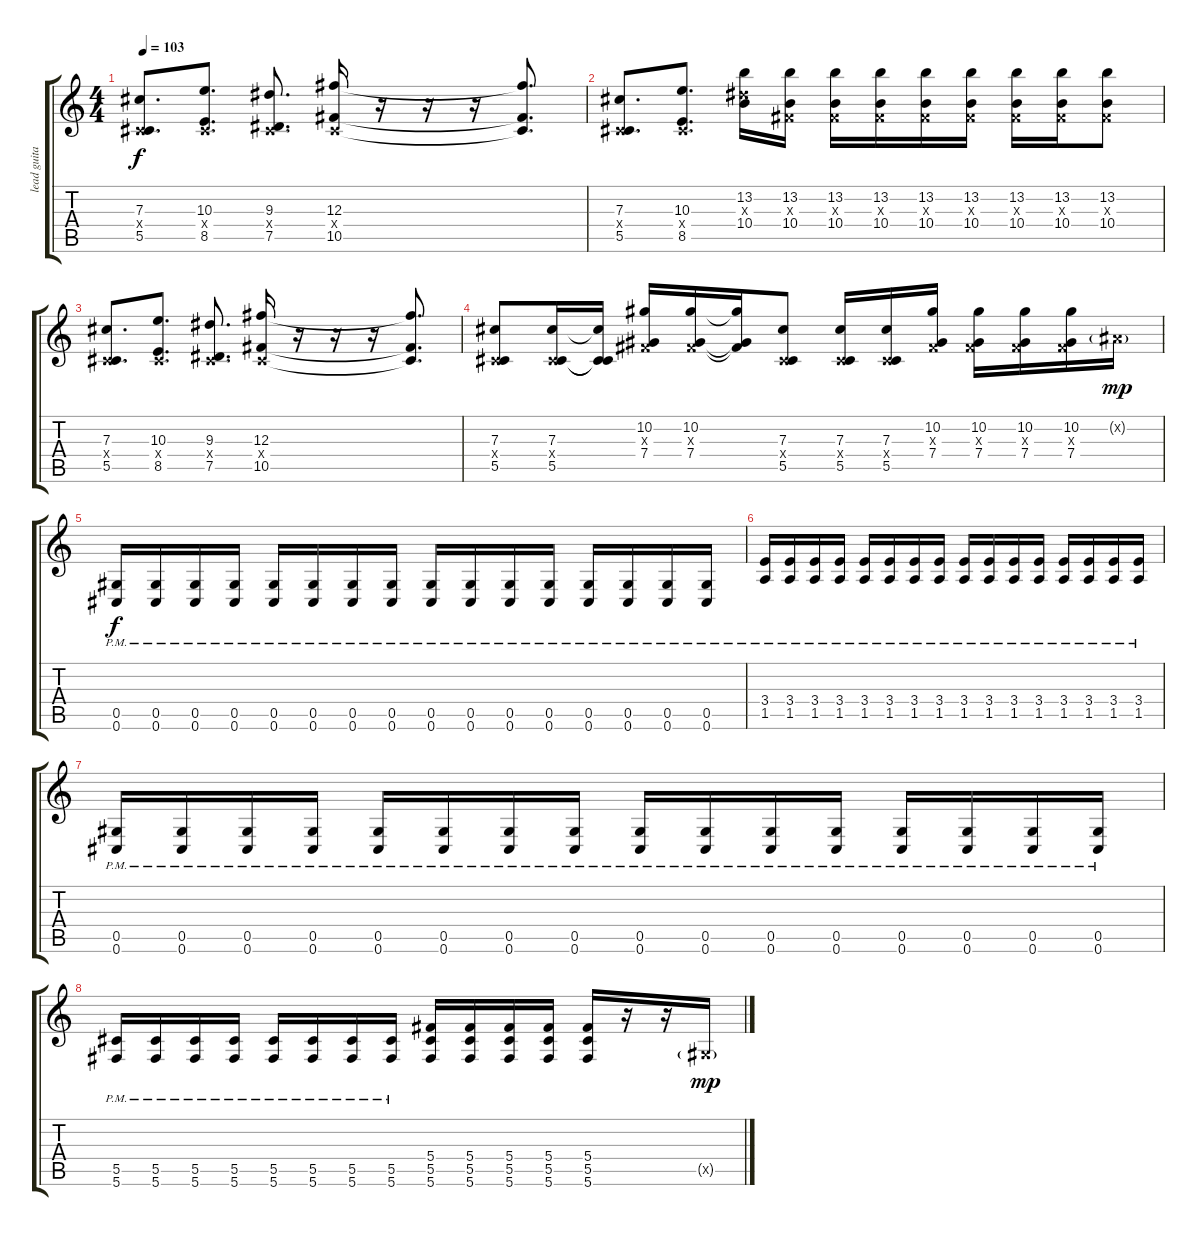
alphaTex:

\track ("lead guitar" "lead guita") {instrument distortionguitar}
\staff {score tabs}
\tuning (Eb4 Bb3 Gb3 Db3 Ab2 Db2) {hide}
\ts (4 4)
\tempo 103
\clef g2
\ks c
(7.3 0.4{x} 5.5).8{d dy f} (10.3 0.4{x} 8.5).8{d} (9.3 0.4{x} 7.5).8{d} (12.3 0.4{x} 10.5).16 r.16 r.16 r.16 (12.3{t} 0.4{t} 10.5{t}).8{d} |
(7.3 0.4{x} 5.5).8{d} (10.3 0.4{x} 8.5).8{d} (13.2 9.3{x} 10.4).16 (13.2 0.3{x} 10.4).16 (13.2 0.3{x} 10.4).16 (13.2 0.3{x} 10.4).16 (13.2 0.3{x} 10.4).16 (13.2 0.3{x} 10.4).16 (13.2 0.3{x} 10.4).16 (13.2 0.3{x} 10.4).16 (13.2 0.3{x} 10.4).8 |
(7.3 0.4{x} 5.5).8{d} (10.3 0.4{x} 8.5).8{d} (9.3 0.4{x} 7.5).8{d} (12.3 0.4{x} 10.5).16 r.16 r.16 r.16 (12.3{t} 0.4{t} 10.5{t}).8{d} |
(7.3 0.4{x} 5.5).8 (7.3 0.4{x} 5.5).16 (7.3{t} 0.4{t} 5.5{t}).16 (10.2 0.3{x} 7.4).16 (10.2 0.3{x} 7.4).16 (10.2{t} 0.3{t} 7.4{t}).16 (7.3 0.4{x} 5.5).8 (7.3 0.4{x} 5.5).16 (7.3 0.4{x} 5.5).16 (10.2 0.3{x} 7.4).16 (10.2 0.3{x} 7.4).16 (10.2 0.3{x} 7.4).16 (10.2 0.3{x} 7.4).16 0.2{g x}.16{dy mp} |
(0.5{pm} 0.6{pm}).16{dy f} (0.5{pm} 0.6{pm}).16 (0.5{pm} 0.6{pm}).16 (0.5{pm} 0.6{pm}).16 (0.5{pm} 0.6{pm}).16 (0.5{pm} 0.6{pm}).16 (0.5{pm} 0.6{pm}).16 (0.5{pm} 0.6{pm}).16 (0.5{pm} 0.6{pm}).16 (0.5{pm} 0.6{pm}).16 (0.5{pm} 0.6{pm}).16 (0.5{pm} 0.6{pm}).16 (0.5{pm} 0.6{pm}).16 (0.5{pm} 0.6{pm}).16 (0.5{pm} 0.6{pm}).16 (0.5{pm} 0.6{pm}).16 |
(3.4{pm} 1.5{pm}).16 (3.4{pm} 1.5{pm}).16 (3.4{pm} 1.5{pm}).16 (3.4{pm} 1.5{pm}).16 (3.4{pm} 1.5{pm}).16 (3.4{pm} 1.5{pm}).16 (3.4{pm} 1.5{pm}).16 (3.4{pm} 1.5{pm}).16 (3.4{pm} 1.5{pm}).16 (3.4{pm} 1.5{pm}).16 (3.4{pm} 1.5{pm}).16 (3.4{pm} 1.5{pm}).16 (3.4{pm} 1.5{pm}).16 (3.4{pm} 1.5{pm}).16 (3.4{pm} 1.5{pm}).16 (3.4{pm} 1.5{pm}).16 |
(0.5{pm} 0.6{pm}).16 (0.5{pm} 0.6{pm}).16 (0.5{pm} 0.6{pm}).16 (0.5{pm} 0.6{pm}).16 (0.5{pm} 0.6{pm}).16 (0.5{pm} 0.6{pm}).16 (0.5{pm} 0.6{pm}).16 (0.5{pm} 0.6{pm}).16 (0.5{pm} 0.6{pm}).16 (0.5{pm} 0.6{pm}).16 (0.5{pm} 0.6{pm}).16 (0.5{pm} 0.6{pm}).16 (0.5{pm} 0.6{pm}).16 (0.5{pm} 0.6{pm}).16 (0.5{pm} 0.6{pm}).16 (0.5{pm} 0.6{pm}).16 |
(5.5{pm} 5.6{pm}).16 (5.5{pm} 5.6{pm}).16 (5.5{pm} 5.6{pm}).16 (5.5{pm} 5.6{pm}).16 (5.5{pm} 5.6{pm}).16 (5.5{pm} 5.6{pm}).16 (5.5{pm} 5.6{pm}).16 (5.5{pm} 5.6{pm}).16 (5.4 5.5 5.6).16 (5.4 5.5 5.6).16 (5.4 5.5 5.6).16 (5.4 5.5 5.6).16 (5.4 5.5 5.6).16 r.16 r.16 0.5{g x}.16{dy mp}
